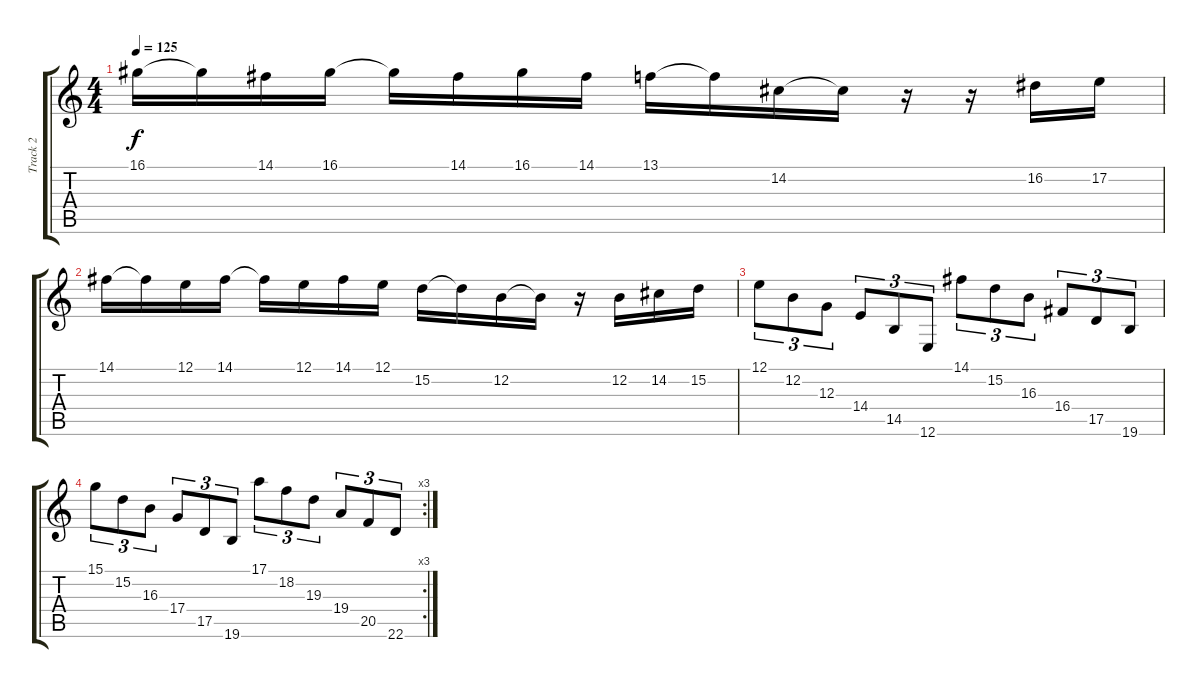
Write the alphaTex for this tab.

\track ("Track 2" "Track 2") {instrument lead5charang}
\staff {score tabs}
\tuning (E4 B3 G3 D3 A2 E2) {hide}
\ts (4 4)
\tempo 125
\clef g2
\ks c
16.1.16{dy f} 16.1{t}.16 14.1.16 16.1.16 16.1{t}.16 14.1.16 16.1.16 14.1.16 13.1.16 13.1{t}.16 14.2.16 14.2{t}.16 r.16 r.16 16.2.16 17.2.16 |
14.1.16 14.1{t}.16 12.1.16 14.1.16 14.1{t}.16 12.1.16 14.1.16 12.1.16 15.2.16 15.2{t}.16 12.2.16 12.2{t}.16 r.16 12.2.16 14.2.16 15.2.16 |
12.1.8{tu (3 2)} 12.2.8{tu (3 2)} 12.3.8{tu (3 2)} 14.4.8{tu (3 2)} 14.5.8{tu (3 2)} 12.6.8{tu (3 2)} 14.1.8{tu (3 2)} 15.2.8{tu (3 2)} 16.3.8{tu (3 2)} 16.4.8{tu (3 2)} 17.5.8{tu (3 2)} 19.6.8{tu (3 2)} |
\rc 3
15.1.8{tu (3 2)} 15.2.8{tu (3 2)} 16.3.8{tu (3 2)} 17.4.8{tu (3 2)} 17.5.8{tu (3 2)} 19.6.8{tu (3 2)} 17.1.8{tu (3 2)} 18.2.8{tu (3 2)} 19.3.8{tu (3 2)} 19.4.8{tu (3 2)} 20.5.8{tu (3 2)} 22.6.8{tu (3 2)}
